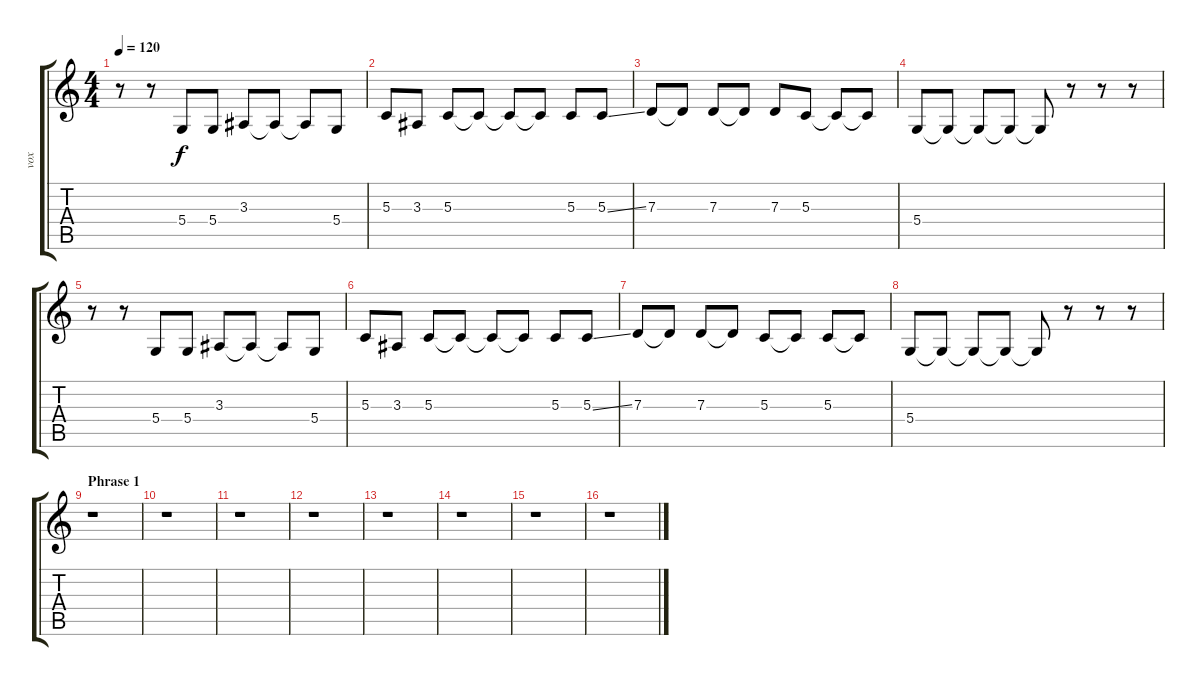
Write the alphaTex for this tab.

\track ("vox" "vox") {instrument altosax}
\staff {score tabs}
\tuning (E4 B3 G3 D3 A2 E2) {hide}
\ts (4 4)
\tempo 120
\clef g2
\ks c
r.8{dy f} r.8 5.4.8 5.4.8 3.3.8 3.3{t}.8 3.3{t}.8 5.4.8 |
5.3.8 3.3.8 5.3.8 5.3{t}.8 5.3{t}.8 5.3{t}.8 5.3.8 5.3{ss}.8 |
7.3.8 7.3{t}.8 7.3.8 7.3{t}.8 7.3.8 5.3.8 5.3{t}.8 5.3{t}.8 |
5.4.8 5.4{t}.8 5.4{t}.8 5.4{t}.8 5.4{t}.8 r.8 r.8 r.8 |
r.8 r.8 5.4.8 5.4.8 3.3.8 3.3{t}.8 3.3{t}.8 5.4.8 |
5.3.8 3.3.8 5.3.8 5.3{t}.8 5.3{t}.8 5.3{t}.8 5.3.8 5.3{ss}.8 |
7.3.8 7.3{t}.8 7.3.8 7.3{t}.8 5.3.8 5.3{t}.8 5.3.8 5.3{t}.8 |
5.4.8 5.4{t}.8 5.4{t}.8 5.4{t}.8 5.4{t}.8 r.8 r.8 r.8 |
\section ("" "Phrase 1")
r.1 |
r.1 |
r.1 |
r.1 |
r.1 |
r.1 |
r.1 |
r.1
